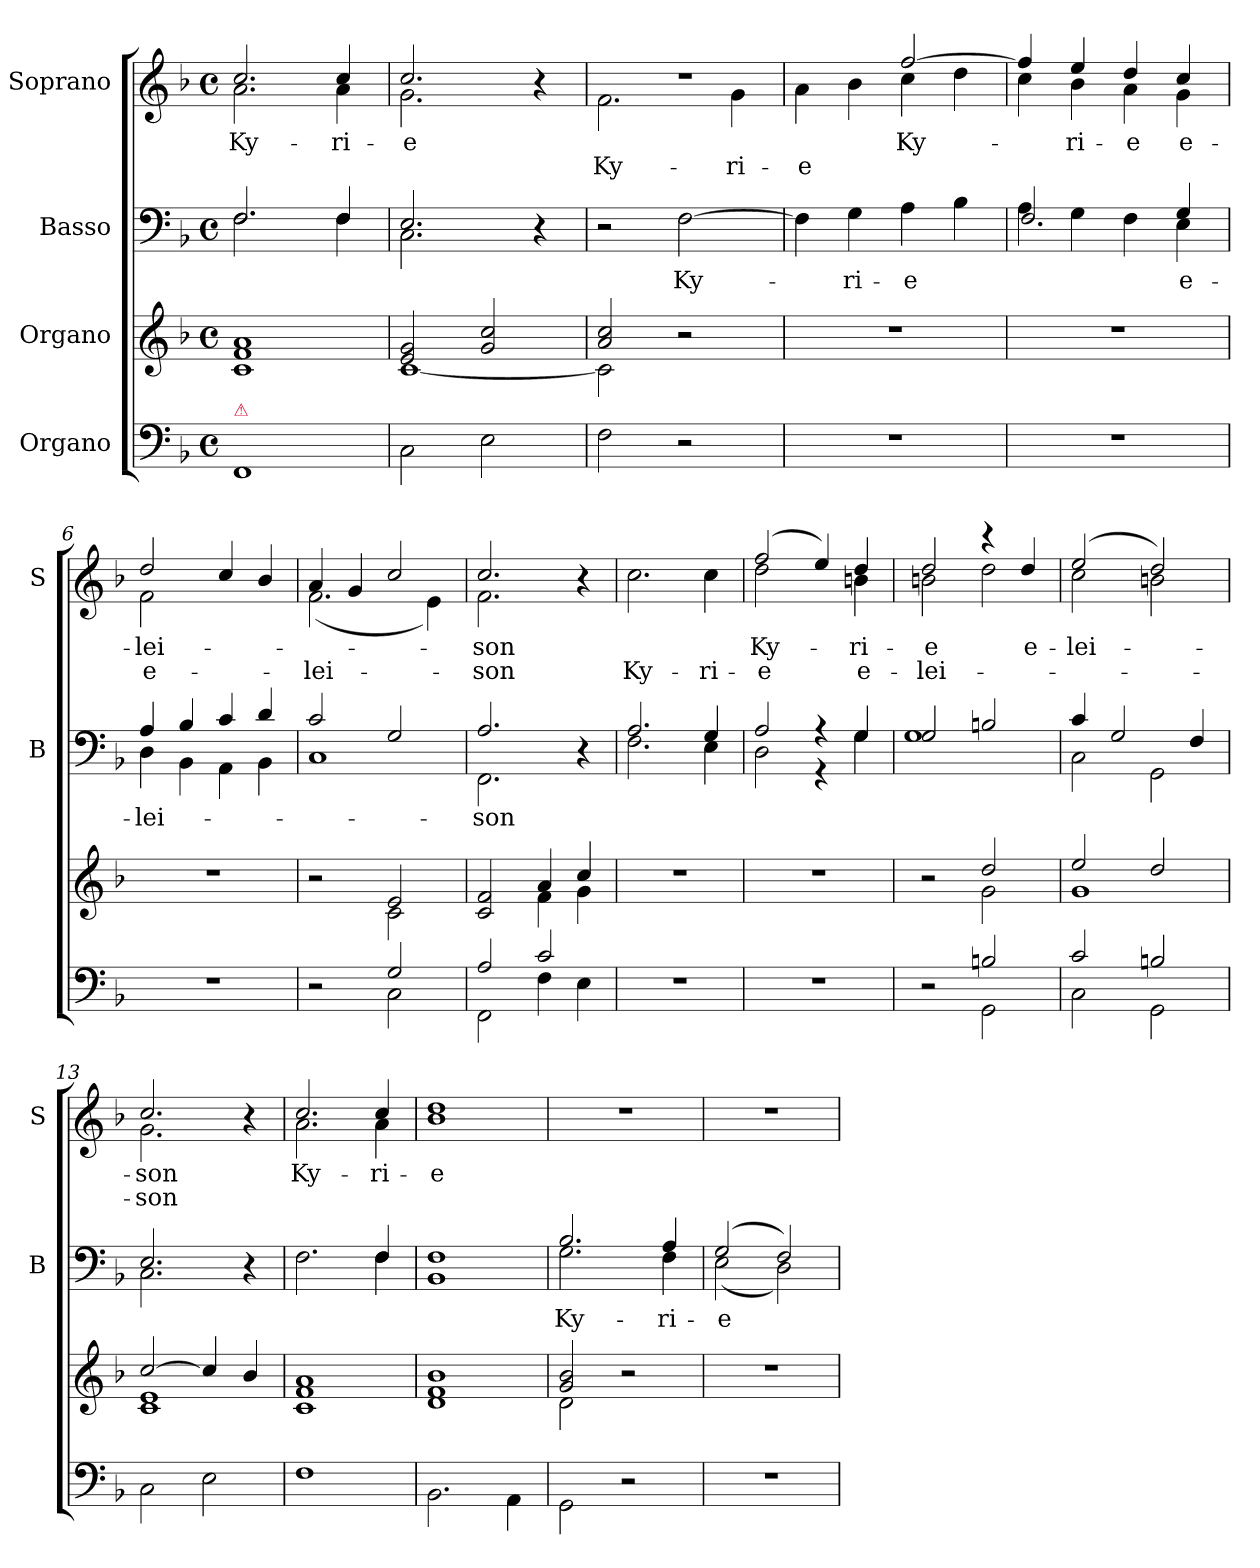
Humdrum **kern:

**kern	**kern	**kern	**text	**kern	**text	**text
*part4	*part3	*part2	*part2	*part1	*part1	*part1
*staff4	*staff3	*staff2	*staff2	*staff1	*staff1	*staff1
*I"Organo	*I"Organo	*I"Basso	*	*I"Soprano	*	*
*	*	*I'B	*	*I'S	*	*
*clefF4	*clefG2	*clefF4	*	*clefG2	*	*
*k[b-]	*k[b-]	*k[b-]	*	*k[b-]	*	*
*M4/4	*M4/4	*M4/4	*	*M4/4	*	*
*met(c)	*met(c)	*met(c)	*	*met(c)	*	*
=1	=1	=1	=1	=1	=1	=1
*	*	*^	*	*^	*	*
!LO:TX:a:color=crimson:t=⚠	!	!	!	!	!	!	!	!
1FF	1c 1f 1a	2.F/	2.F\	.	2.cc/	2.a\	Ky-	.
.	.	4F/	4F\	.	4cc/	4a\	-ri-	.
=2	=2	=2	=2	=2	=2	=2	=2	=2
*	*^	*	*	*	*	*	*	*
2C\	2e/ 2g/	[1c	2.E/	2.C\	.	2.cc/	2.g\	-e	.
2E\	2g/ 2cc/	.	.	.	.	.	.	.	.
.	.	.	4r	4ryy	.	4r	4ryy	.	.
=3	=3	=3	=3	=3	=3	=3	=3	=3	=3
!	!	!	!	!	!	!LO:N:vis=2	!	!	!
*	*	*	*v	*v	*	*	*	*	*
2F\	2a/ 2cc/	2c\]	2r	.	1rdd	2.f\	.	Ky-
2r	2r	2ryy	[2F\	Ky-	.	.	.	.
.	.	.	.	.	.	4g\	.	-ri-
*	*v	*v	*	*	*	*	*	*
=4	=4	=4	=4	=4	=4	=4	=4
1r	1r	4F\]	.	2ryy	4a\	.	-e
.	.	4G\	-ri-	.	4b-\	.	.
.	.	4A\	-e	[2ff/	4cc\	Ky-	.
.	.	4B-\	.	.	4dd\	.	.
=5	=5	=5	=5	=5	=5	=5	=5
*	*	*^	*	*	*	*	*
1r	1r	4A\	2.F/	.	4ff/]	4cc\	.	.
.	.	4G\	.	.	4ee/	4b-\	-ri-	.
.	.	4F\	.	.	4dd/	4a\	-e	.
.	.	4G/	4E\	e-	4cc/	4g\	e-	.
=6	=6	=6	=6	=6	=6	=6	=6	=6
1r	1r	4A/	4D\	-lei-	2dd/	2f\	-lei-	e-
.	.	4B-/	4BB-\	.	.	.	.	.
.	.	4c/	4AA\	.	4cc/	2ryy	.	.
.	.	4d/	4BB-\	.	4b-/	.	.	.
=7	=7	=7	=7	=7	=7	=7	=7	=7
*^	*^	*	*	*	*	*	*	*
2r	2ryy	2r	2ryy	2c/	1C	.	4a/	(2.f\	.	-lei-
.	.	.	.	.	.	.	4g/	.	.	.
2G/	2C\	2e/	2c\	2G/	.	.	2cc/	.	.	.
.	.	.	.	.	.	.	.	4e\)	.	.
=8	=8	=8	=8	=8	=8	=8	=8	=8	=8	=8
2A/	2FF\	2c/ 2f/	2ryy	2.A/	2.FF\	-son	2.cc/	2.f\	-son	-son
2c/	4F\	4a/	4f\	.	.	.	.	.	.	.
.	4E\	4cc/	4g\	4r	4ryy	.	4r	4ryy	.	.
*v	*v	*	*	*	*	*	*v	*v	*	*
*	*v	*v	*	*	*	*	*	*
=9	=9	=9	=9	=9	=9	=9	=9
1r	1r	2.A/	2.F\	.	2.cc\	.	Ky-
.	.	4G/	4E\	.	4cc\	.	-ri-
=10	=10	=10	=10	=10	=10	=10	=10
*	*	*	*	*	*^	*	*
1r	1r	2A/	2D\	.	(2ff/	2dd\	Ky-	-e
.	.	4r	4r	.	4ee/)	4ryy	.	.
.	.	4G/	4G\	.	4dd/	4bn\	-ri-	e-
=11	=11	=11	=11	=11	=11	=11	=11	=11
*^	*^	*	*	*	*	*	*	*
2r	2ryy	2r	2ryy	2G/	1G	.	2dd/	2bn\	-e	-lei-
2Bn/	2GG\	2dd/	2g\	2Bn/	.	.	4r	2dd\	.	.
.	.	.	.	.	.	.	4dd/	.	e-	.
=12	=12	=12	=12	=12	=12	=12	=12	=12	=12	=12
2c/	2C\	2ee/	1g	4c/	2C\	.	(2ee/	2cc\	-lei-	.
.	.	.	.	2G/	.	.	.	.	.	.
2Bn/	2GG\	2dd/	.	.	2GG\	.	2dd/)	2bn\	.	.
.	.	.	.	4F/	.	.	.	.	.	.
*v	*v	*	*	*	*	*	*	*	*	*
=13	=13	=13	=13	=13	=13	=13	=13	=13	=13
2C\	[2cc/	1c 1e	2.E/	2.C\	.	2.cc/	2.g\	-son	-son
2E\	4cc/]	.	.	.	.	.	.	.	.
.	4b-/	.	4r	4ryy	.	4r	4ryy	.	.
*	*v	*v	*	*	*	*	*	*	*
=14	=14	=14	=14	=14	=14	=14	=14	=14
1F	1c 1f 1a	2.F\	2.ryy	.	2.cc/	2.a\	Ky-	.
.	.	4F/	4F\	.	4cc/	4a\	-ri-	.
=15	=15	=15	=15	=15	=15	=15	=15	=15
2.BB-\	1d 1f 1b-	1F	1BB-	.	1dd	1b-	-e	.
4AA\	.	.	.	.	.	.	.	.
*	*	*	*	*	*v	*v	*	*
=16	=16	=16	=16	=16	=16	=16	=16
*	*^	*	*	*	*	*	*
2GG\	2g/ 2b-/	2d\	2.B-/	2.G\	Ky-	1r	.	.
2r	2r	2ryy	.	.	.	.	.	.
.	.	.	4A/	4F\	-ri-	.	.	.
*	*v	*v	*	*	*	*	*	*
=17	=17	=17	=17	=17	=17	=17	=17
1r	1r	(2G/	(2E\	-e	1r	.	.
.	.	2F/)	2D\)	.	.	.	.
*	*	*v	*v	*	*	*	*
=	=	=	=	=	=	=
*-	*-	*-	*-	*-	*-	*-
